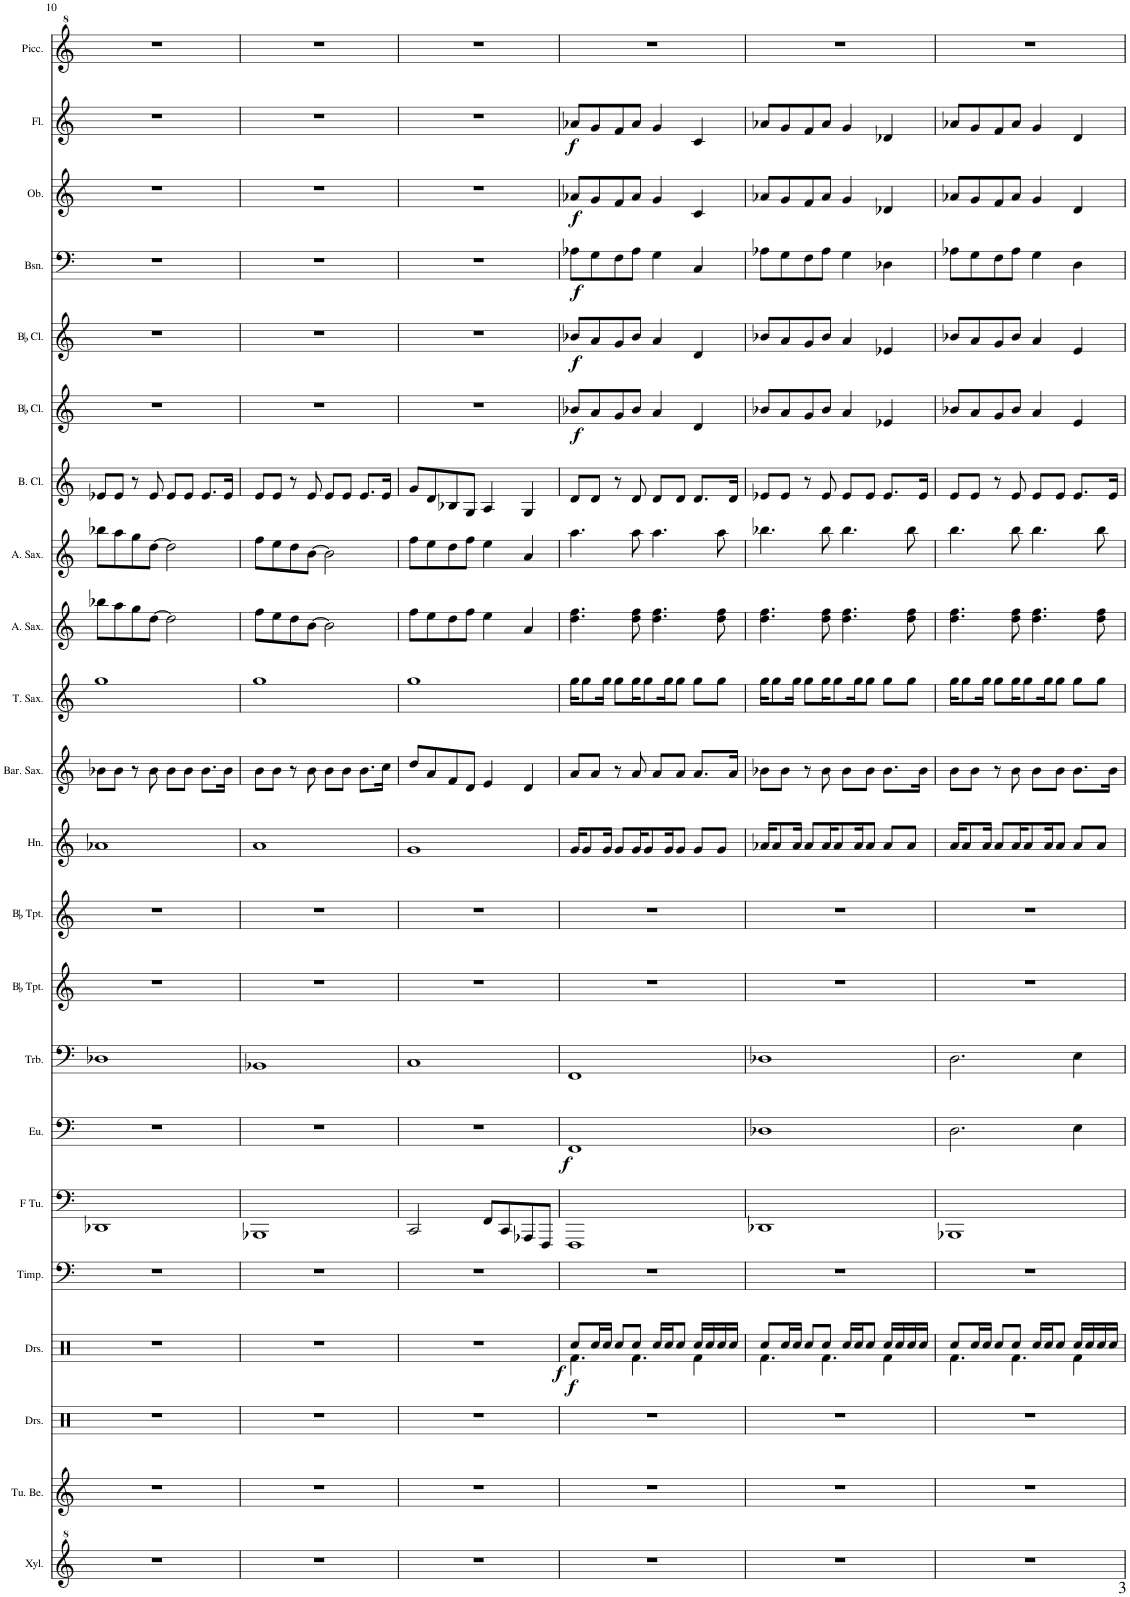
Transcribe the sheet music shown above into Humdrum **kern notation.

**kern	**kern	**kern	**kern	**dynam	**kern	**kern	**kern	**dynam	**kern	**kern	**kern	**kern	**kern	**kern	**kern	**kern	**kern	**kern	**dynam	**kern	**dynam	**kern	**dynam	**kern	**dynam	**kern	**dynam	**kern
*part22	*part21	*part20	*part19	*part19	*part18	*part17	*part16	*part16	*part15	*part14	*part13	*part12	*part11	*part10	*part9	*part8	*part7	*part6	*part6	*part5	*part5	*part4	*part4	*part3	*part3	*part2	*part2	*part1
*staff22	*staff21	*staff20	*staff19	*staff19	*staff18	*staff17	*staff16	*staff16	*staff15	*staff14	*staff13	*staff12	*staff11	*staff10	*staff9	*staff8	*staff7	*staff6	*staff6	*staff5	*staff5	*staff4	*staff4	*staff3	*staff3	*staff2	*staff2	*staff1
*I"Xylophone	*I"Tubular Bells	*I"Drumset	*I"Drumset	*	*I"Timpani	*I"F Tuba	*I"Euphonium	*	*I"Trombone	*I"BaccidentalFlat Trumpet	*I"BaccidentalFlat Trumpet	*I"Horn	*I"Baritone Saxophone	*I"Tenor Saxophone	*I"Alto Saxophone	*I"Alto Saxophone	*I"Bass Clarinet	*I"BaccidentalFlat Clarinet	*	*I"BaccidentalFlat Clarinet	*	*I"Bassoon	*	*I"Oboe	*	*I"Flute	*	*I"Piccolo
*I'Xyl.	*I'Tu. Be.	*I'Drs.	*I'Drs.	*	*I'Timp.	*I'F Tu.	*I'Eu.	*	*I'Trb.	*I'BaccidentalFlat Tpt.	*I'BaccidentalFlat Tpt.	*I'Hn.	*I'Bar. Sax.	*I'T. Sax.	*I'A. Sax.	*I'A. Sax.	*I'B. Cl.	*I'BaccidentalFlat Cl.	*	*I'BaccidentalFlat Cl.	*	*I'Bsn.	*	*I'Ob.	*	*I'Fl.	*	*I'Picc.
!!LO:PB:g=z
*clefG^2	*clefG2	*clefX	*clefX	*	*clefF4	*clefF4	*clefF4	*	*clefF4	*clefG2	*clefG2	*clefG2	*clefG2	*clefG2	*clefG2	*clefG2	*clefG2	*clefG2	*	*clefG2	*	*clefF4	*	*clefG2	*	*clefG2	*	*clefG^2
*	*	*	*	*	*	*	*	*	*	*Trd1c2	*Trd1c2	*Trd4c7	*Trd12c21	*Trd8c14	*Trd5c9	*Trd5c9	*Trd8c14	*Trd1c2	*	*Trd1c2	*	*	*	*	*	*	*	*Trd-7c-12
*k[]	*k[]	*k[]	*k[]	*	*k[]	*k[]	*k[]	*	*k[]	*k[]	*k[]	*k[]	*k[]	*k[]	*k[]	*k[]	*k[]	*k[]	*	*k[]	*	*k[]	*	*k[]	*	*k[]	*	*k[]
*M4/4	*M4/4	*M4/4	*M4/4	*	*M4/4	*M4/4	*M4/4	*	*M4/4	*M4/4	*M4/4	*M4/4	*M4/4	*M4/4	*M4/4	*M4/4	*M4/4	*M4/4	*	*M4/4	*	*M4/4	*	*M4/4	*	*M4/4	*	*M4/4
=10	=10	=10	=10	=10	=10	=10	=10	=10	=10	=10	=10	=10	=10	=10	=10	=10	=10	=10	=10	=10	=10	=10	=10	=10	=10	=10	=10	=10
1r	1r	1r	1r	.	1r	1DD-X	1r	.	1D-X	1r	1r	1a-X	8b-X\L	1gg	8bb-X\L	8bb-X\L	8e-X/L	1r	.	1r	.	1r	.	1r	.	1r	.	1r
.	.	.	.	.	.	.	.	.	.	.	.	.	8b-\J	.	8aa\	8aa\	8e-/J	.	.	.	.	.	.	.	.	.	.	.
.	.	.	.	.	.	.	.	.	.	.	.	.	8r	.	8gg\	8gg\	8r	.	.	.	.	.	.	.	.	.	.	.
.	.	.	.	.	.	.	.	.	.	.	.	.	8b-\	.	[8dd\J	[8dd\J	8e-/	.	.	.	.	.	.	.	.	.	.	.
.	.	.	.	.	.	.	.	.	.	.	.	.	8b-\L	.	2dd\]	2dd\]	8e-/L	.	.	.	.	.	.	.	.	.	.	.
.	.	.	.	.	.	.	.	.	.	.	.	.	8b-\J	.	.	.	8e-/J	.	.	.	.	.	.	.	.	.	.	.
.	.	.	.	.	.	.	.	.	.	.	.	.	8.b-\L	.	.	.	8.e-/L	.	.	.	.	.	.	.	.	.	.	.
.	.	.	.	.	.	.	.	.	.	.	.	.	16b-\Jk	.	.	.	16e-/Jk	.	.	.	.	.	.	.	.	.	.	.
=11	=11	=11	=11	=11	=11	=11	=11	=11	=11	=11	=11	=11	=11	=11	=11	=11	=11	=11	=11	=11	=11	=11	=11	=11	=11	=11	=11	=11
1r	1r	1r	1r	.	1r	1BBB-X	1r	.	1BB-X	1r	1r	1a	8b\L	1gg	8ff\L	8ff\L	8e/L	1r	.	1r	.	1r	.	1r	.	1r	.	1r
.	.	.	.	.	.	.	.	.	.	.	.	.	8b\J	.	8ee\	8ee\	8e/J	.	.	.	.	.	.	.	.	.	.	.
.	.	.	.	.	.	.	.	.	.	.	.	.	8r	.	8dd\	8dd\	8r	.	.	.	.	.	.	.	.	.	.	.
.	.	.	.	.	.	.	.	.	.	.	.	.	8b\	.	[8b\J	[8b\J	8e/	.	.	.	.	.	.	.	.	.	.	.
.	.	.	.	.	.	.	.	.	.	.	.	.	8b\L	.	2b\]	2b\]	8e/L	.	.	.	.	.	.	.	.	.	.	.
.	.	.	.	.	.	.	.	.	.	.	.	.	8b\J	.	.	.	8e/J	.	.	.	.	.	.	.	.	.	.	.
.	.	.	.	.	.	.	.	.	.	.	.	.	8.b\L	.	.	.	8.e/L	.	.	.	.	.	.	.	.	.	.	.
.	.	.	.	.	.	.	.	.	.	.	.	.	16cc\Jk	.	.	.	16e/Jk	.	.	.	.	.	.	.	.	.	.	.
=12	=12	=12	=12	=12	=12	=12	=12	=12	=12	=12	=12	=12	=12	=12	=12	=12	=12	=12	=12	=12	=12	=12	=12	=12	=12	=12	=12	=12
1r	1r	1r	1r	.	1r	2CC/	1r	.	1C	1r	1r	1g	8dd/L	1gg	8ff\L	8ff\L	8g/L	1r	.	1r	.	1r	.	1r	.	1r	.	1r
.	.	.	.	.	.	.	.	.	.	.	.	.	8a/	.	8ee\	8ee\	8d/	.	.	.	.	.	.	.	.	.	.	.
.	.	.	.	.	.	.	.	.	.	.	.	.	8f/	.	8dd\	8dd\	8B-X/	.	.	.	.	.	.	.	.	.	.	.
.	.	.	.	.	.	.	.	.	.	.	.	.	8d/J	.	8ff\J	8ff\J	8G/J	.	.	.	.	.	.	.	.	.	.	.
.	.	.	.	.	.	8FF/L	.	.	.	.	.	.	4e/	.	4ee\	4ee\	4A/	.	.	.	.	.	.	.	.	.	.	.
.	.	.	.	.	.	8CC/	.	.	.	.	.	.	.	.	.	.	.	.	.	.	.	.	.	.	.	.	.	.
.	.	.	.	.	.	8AAA-X/	.	.	.	.	.	.	4d/	.	4a/	4a/	4G/	.	.	.	.	.	.	.	.	.	.	.
.	.	.	.	.	.	8FFF/J	.	.	.	.	.	.	.	.	.	.	.	.	.	.	.	.	.	.	.	.	.	.
=13	=13	=13	=13	=13	=13	=13	=13	=13	=13	=13	=13	=13	=13	=13	=13	=13	=13	=13	=13	=13	=13	=13	=13	=13	=13	=13	=13	=13
*	*	*	*^	*	*	*	*	*	*	*	*	*	*	*	*	*	*	*	*	*	*	*	*	*	*	*	*	*
!	!	!	!	!	!LO:DY:b	!	!	!	!	!	!	!	!	!	!	!	!	!	!	!	!	!	!	!	!	!	!	!	!
!	!	!	!	!	!LO:DY:n=1:b	!	!	!	!LO:DY:b	!	!	!	!	!	!	!	!	!	!	!LO:DY:b	!	!LO:DY:b	!	!LO:DY:b	!	!LO:DY:b	!	!LO:DY:b	!
1r	1r	1r	8Rcc/L	4.Rf\	f f	1r	1FFF	1FF	f	1FF	1r	1r	16g/KL	8a/L	16gg\KL	4.dd\ 4.ff\	4.aa\	8d/L	8b-X/L	f	8b-X/L	f	8A-X\L	f	8a-X/L	f	8a-X/L	f	1r
.	.	.	.	.	.	.	.	.	.	.	.	.	8g/	.	8gg\	.	.	.	.	.	.	.	.	.	.	.	.	.	.
.	.	.	16Rcc/L	.	.	.	.	.	.	.	.	.	.	8a/J	.	.	.	8d/J	8a/	.	8a/	.	8G\	.	8g/	.	8g/	.	.
.	.	.	16Rcc/JJ	.	.	.	.	.	.	.	.	.	16g/Jk	.	16gg\Jk	.	.	.	.	.	.	.	.	.	.	.	.	.	.
.	.	.	8Rcc/L	.	.	.	.	.	.	.	.	.	8g/L	8r	8gg\L	.	.	8r	8g/	.	8g/	.	8F\	.	8f/	.	8f/	.	.
.	.	.	8Rcc/J	4.Rf\	.	.	.	.	.	.	.	.	16g/K	8a/	16gg\K	8dd\ 8ff\	8aa\	8d/	8b-/J	.	8b-/J	.	8A-\J	.	8a-/J	.	8a-/J	.	.
.	.	.	.	.	.	.	.	.	.	.	.	.	8g/	.	8gg\	.	.	.	.	.	.	.	.	.	.	.	.	.	.
.	.	.	16Rcc/LL	.	.	.	.	.	.	.	.	.	.	8a/L	.	4.dd\ 4.ff\	4.aa\	8d/L	4a/	.	4a/	.	4G\	.	4g/	.	4g/	.	.
.	.	.	16Rcc/J	.	.	.	.	.	.	.	.	.	16g/K	.	16gg\K	.	.	.	.	.	.	.	.	.	.	.	.	.	.
.	.	.	8Rcc/J	.	.	.	.	.	.	.	.	.	8g/J	8a/J	8gg\J	.	.	8d/J	.	.	.	.	.	.	.	.	.	.	.
.	.	.	16Rcc/LL	4Rf\	.	.	.	.	.	.	.	.	8g/L	8.a/L	8gg\L	.	.	8.d/L	4d/	.	4d/	.	4C/	.	4c/	.	4c/	.	.
.	.	.	16Rcc/	.	.	.	.	.	.	.	.	.	.	.	.	.	.	.	.	.	.	.	.	.	.	.	.	.	.
.	.	.	16Rcc/	.	.	.	.	.	.	.	.	.	8g/J	.	8gg\J	8dd\ 8ff\	8aa\	.	.	.	.	.	.	.	.	.	.	.	.
.	.	.	16Rcc/JJ	.	.	.	.	.	.	.	.	.	.	16a/Jk	.	.	.	16d/Jk	.	.	.	.	.	.	.	.	.	.	.
=14	=14	=14	=14	=14	=14	=14	=14	=14	=14	=14	=14	=14	=14	=14	=14	=14	=14	=14	=14	=14	=14	=14	=14	=14	=14	=14	=14	=14	=14
1r	1r	1r	8Rcc/L	4.Rf\	.	1r	1DD-X	1D-X	.	1D-X	1r	1r	16a-X/KL	8b-X\L	16gg\KL	4.dd\ 4.ff\	4.bb-X\	8e-X/L	8b-X/L	.	8b-X/L	.	8A-X\L	.	8a-X/L	.	8a-X/L	.	1r
.	.	.	.	.	.	.	.	.	.	.	.	.	8a-/	.	8gg\	.	.	.	.	.	.	.	.	.	.	.	.	.	.
.	.	.	16Rcc/L	.	.	.	.	.	.	.	.	.	.	8b-\J	.	.	.	8e-/J	8a/	.	8a/	.	8G\	.	8g/	.	8g/	.	.
.	.	.	16Rcc/JJ	.	.	.	.	.	.	.	.	.	16a-/Jk	.	16gg\Jk	.	.	.	.	.	.	.	.	.	.	.	.	.	.
.	.	.	8Rcc/L	.	.	.	.	.	.	.	.	.	8a-/L	8r	8gg\L	.	.	8r	8g/	.	8g/	.	8F\	.	8f/	.	8f/	.	.
.	.	.	8Rcc/J	4.Rf\	.	.	.	.	.	.	.	.	16a-/K	8b-\	16gg\K	8dd\ 8ff\	8bb-\	8e-/	8b-/J	.	8b-/J	.	8A-\J	.	8a-/J	.	8a-/J	.	.
.	.	.	.	.	.	.	.	.	.	.	.	.	8a-/	.	8gg\	.	.	.	.	.	.	.	.	.	.	.	.	.	.
.	.	.	16Rcc/LL	.	.	.	.	.	.	.	.	.	.	8b-\L	.	4.dd\ 4.ff\	4.bb-\	8e-/L	4a/	.	4a/	.	4G\	.	4g/	.	4g/	.	.
.	.	.	16Rcc/J	.	.	.	.	.	.	.	.	.	16a-/K	.	16gg\K	.	.	.	.	.	.	.	.	.	.	.	.	.	.
.	.	.	8Rcc/J	.	.	.	.	.	.	.	.	.	8a-/J	8b-\J	8gg\J	.	.	8e-/J	.	.	.	.	.	.	.	.	.	.	.
.	.	.	16Rcc/LL	4Rf\	.	.	.	.	.	.	.	.	8a-/L	8.b-\L	8gg\L	.	.	8.e-/L	4e-X/	.	4e-X/	.	4D-X\	.	4d-X/	.	4d-X/	.	.
.	.	.	16Rcc/	.	.	.	.	.	.	.	.	.	.	.	.	.	.	.	.	.	.	.	.	.	.	.	.	.	.
.	.	.	16Rcc/	.	.	.	.	.	.	.	.	.	8a-/J	.	8gg\J	8dd\ 8ff\	8bb-\	.	.	.	.	.	.	.	.	.	.	.	.
.	.	.	16Rcc/JJ	.	.	.	.	.	.	.	.	.	.	16b-\Jk	.	.	.	16e-/Jk	.	.	.	.	.	.	.	.	.	.	.
=15	=15	=15	=15	=15	=15	=15	=15	=15	=15	=15	=15	=15	=15	=15	=15	=15	=15	=15	=15	=15	=15	=15	=15	=15	=15	=15	=15	=15	=15
1r	1r	1r	8Rcc/L	4.Rf\	.	1r	1BBB-X	2.D\	.	2.D\	1r	1r	16a/KL	8b\L	16gg\KL	4.dd\ 4.ff\	4.bb\	8e/L	8b-X/L	.	8b-X/L	.	8A-X\L	.	8a-X/L	.	8a-X/L	.	1r
.	.	.	.	.	.	.	.	.	.	.	.	.	8a/	.	8gg\	.	.	.	.	.	.	.	.	.	.	.	.	.	.
.	.	.	16Rcc/L	.	.	.	.	.	.	.	.	.	.	8b\J	.	.	.	8e/J	8a/	.	8a/	.	8G\	.	8g/	.	8g/	.	.
.	.	.	16Rcc/JJ	.	.	.	.	.	.	.	.	.	16a/Jk	.	16gg\Jk	.	.	.	.	.	.	.	.	.	.	.	.	.	.
.	.	.	8Rcc/L	.	.	.	.	.	.	.	.	.	8a/L	8r	8gg\L	.	.	8r	8g/	.	8g/	.	8F\	.	8f/	.	8f/	.	.
.	.	.	8Rcc/J	4.Rf\	.	.	.	.	.	.	.	.	16a/K	8b\	16gg\K	8dd\ 8ff\	8bb\	8e/	8b-/J	.	8b-/J	.	8A-\J	.	8a-/J	.	8a-/J	.	.
.	.	.	.	.	.	.	.	.	.	.	.	.	8a/	.	8gg\	.	.	.	.	.	.	.	.	.	.	.	.	.	.
.	.	.	16Rcc/LL	.	.	.	.	.	.	.	.	.	.	8b\L	.	4.dd\ 4.ff\	4.bb\	8e/L	4a/	.	4a/	.	4G\	.	4g/	.	4g/	.	.
.	.	.	16Rcc/J	.	.	.	.	.	.	.	.	.	16a/K	.	16gg\K	.	.	.	.	.	.	.	.	.	.	.	.	.	.
.	.	.	8Rcc/J	.	.	.	.	.	.	.	.	.	8a/J	8b\J	8gg\J	.	.	8e/J	.	.	.	.	.	.	.	.	.	.	.
.	.	.	16Rcc/LL	4Rf\	.	.	.	4E\	.	4E\	.	.	8a/L	8.b\L	8gg\L	.	.	8.e/L	4e/	.	4e/	.	4D\	.	4d/	.	4d/	.	.
.	.	.	16Rcc/	.	.	.	.	.	.	.	.	.	.	.	.	.	.	.	.	.	.	.	.	.	.	.	.	.	.
.	.	.	16Rcc/	.	.	.	.	.	.	.	.	.	8a/J	.	8gg\J	8dd\ 8ff\	8bb\	.	.	.	.	.	.	.	.	.	.	.	.
.	.	.	16Rcc/JJ	.	.	.	.	.	.	.	.	.	.	16b\Jk	.	.	.	16e/Jk	.	.	.	.	.	.	.	.	.	.	.
*	*	*	*v	*v	*	*	*	*	*	*	*	*	*	*	*	*	*	*	*	*	*	*	*	*	*	*	*	*	*
=	=	=	=	=	=	=	=	=	=	=	=	=	=	=	=	=	=	=	=	=	=	=	=	=	=	=	=	=
*-	*-	*-	*-	*-	*-	*-	*-	*-	*-	*-	*-	*-	*-	*-	*-	*-	*-	*-	*-	*-	*-	*-	*-	*-	*-	*-	*-	*-
